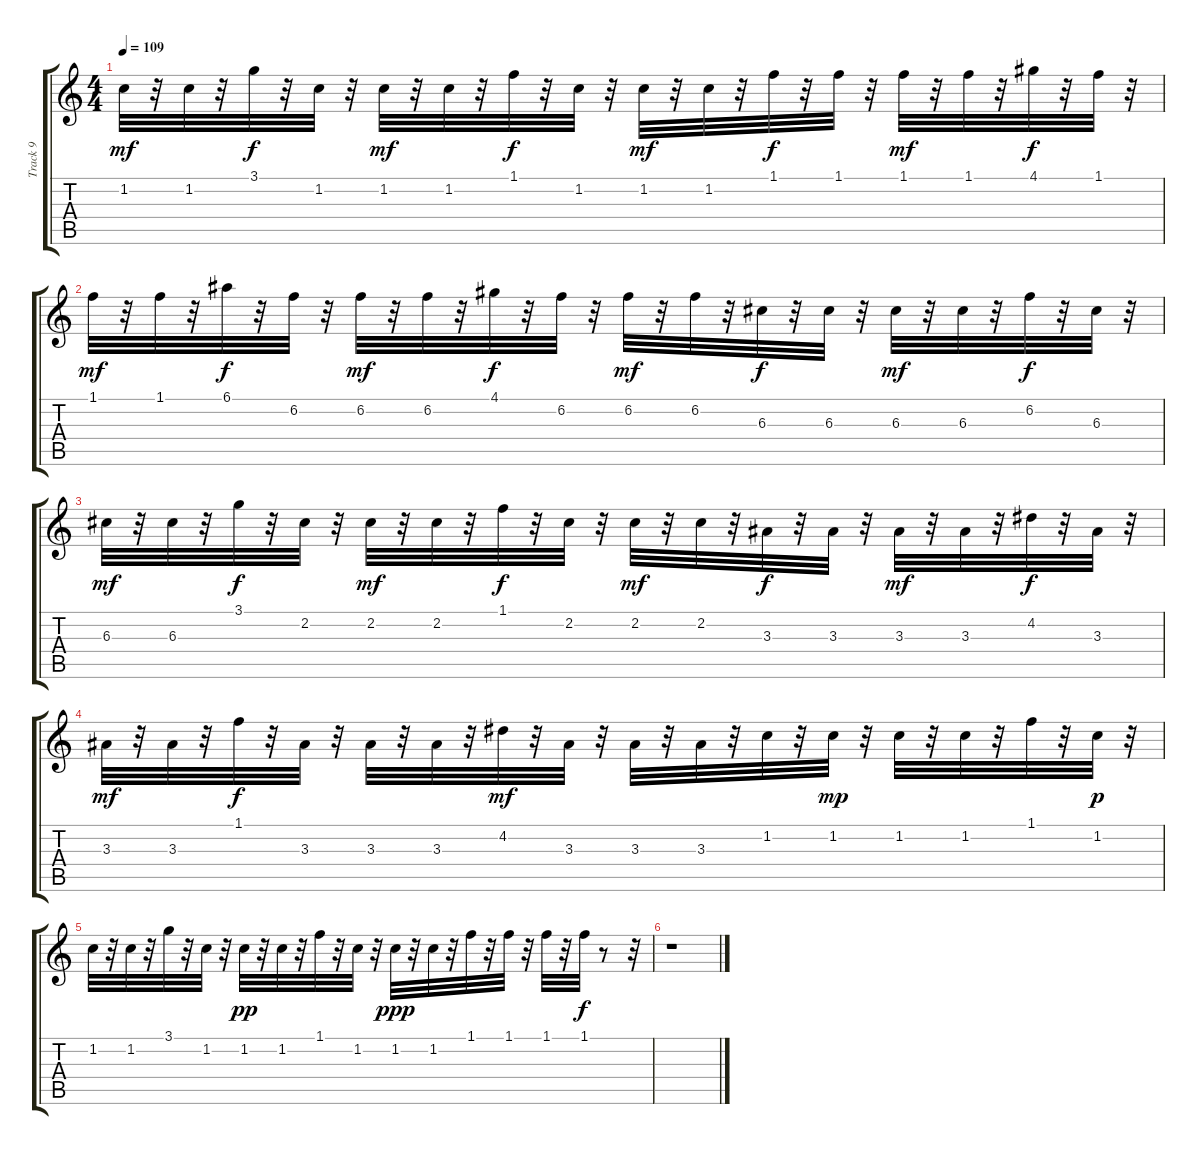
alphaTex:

\track ("Track 9" "Track 9") {instrument electricguitarjazz}
\staff {score tabs}
\tuning (E4 B3 G3 D3 A2 E2) {hide}
\ts (4 4)
\tempo 109
\clef g2
\ks c
1.2.32{dy mf} r.32 1.2.32 r.32 3.1.32{dy f} r.32 1.2.32 r.32 1.2.32{dy mf} r.32 1.2.32 r.32 1.1.32{dy f} r.32 1.2.32 r.32 1.2.32{dy mf} r.32 1.2.32 r.32 1.1.32{dy f} r.32 1.1.32 r.32 1.1.32{dy mf} r.32 1.1.32 r.32 4.1.32{dy f} r.32 1.1.32 r.32 |
1.1.32{dy mf} r.32 1.1.32 r.32 6.1.32{dy f} r.32 6.2.32 r.32 6.2.32{dy mf} r.32 6.2.32 r.32 4.1.32{dy f} r.32 6.2.32 r.32 6.2.32{dy mf} r.32 6.2.32 r.32 6.3.32{dy f} r.32 6.3.32 r.32 6.3.32{dy mf} r.32 6.3.32 r.32 6.2.32{dy f} r.32 6.3.32 r.32 |
6.3.32{dy mf} r.32 6.3.32 r.32 3.1.32{dy f} r.32 2.2.32 r.32 2.2.32{dy mf} r.32 2.2.32 r.32 1.1.32{dy f} r.32 2.2.32 r.32 2.2.32{dy mf} r.32 2.2.32 r.32 3.3.32{dy f} r.32 3.3.32 r.32 3.3.32{dy mf} r.32 3.3.32 r.32 4.2.32{dy f} r.32 3.3.32 r.32 |
3.3.32{dy mf} r.32 3.3.32 r.32 1.1.32{dy f} r.32 3.3.32 r.32 3.3.32 r.32 3.3.32 r.32 4.2.32{dy mf} r.32 3.3.32 r.32 3.3.32 r.32 3.3.32 r.32 1.2.32 r.32 1.2.32{dy mp} r.32 1.2.32 r.32 1.2.32 r.32 1.1.32 r.32 1.2.32{dy p} r.32 |
1.2.32 r.32 1.2.32 r.32 3.1.32 r.32 1.2.32 r.32 1.2.32{dy pp} r.32 1.2.32 r.32 1.1.32 r.32 1.2.32 r.32 1.2.32{dy ppp} r.32 1.2.32 r.32 1.1.32 r.32 1.1.32 r.32 1.1.32 r.32 1.1.32{dy f} r.8 r.32 |
r.1
